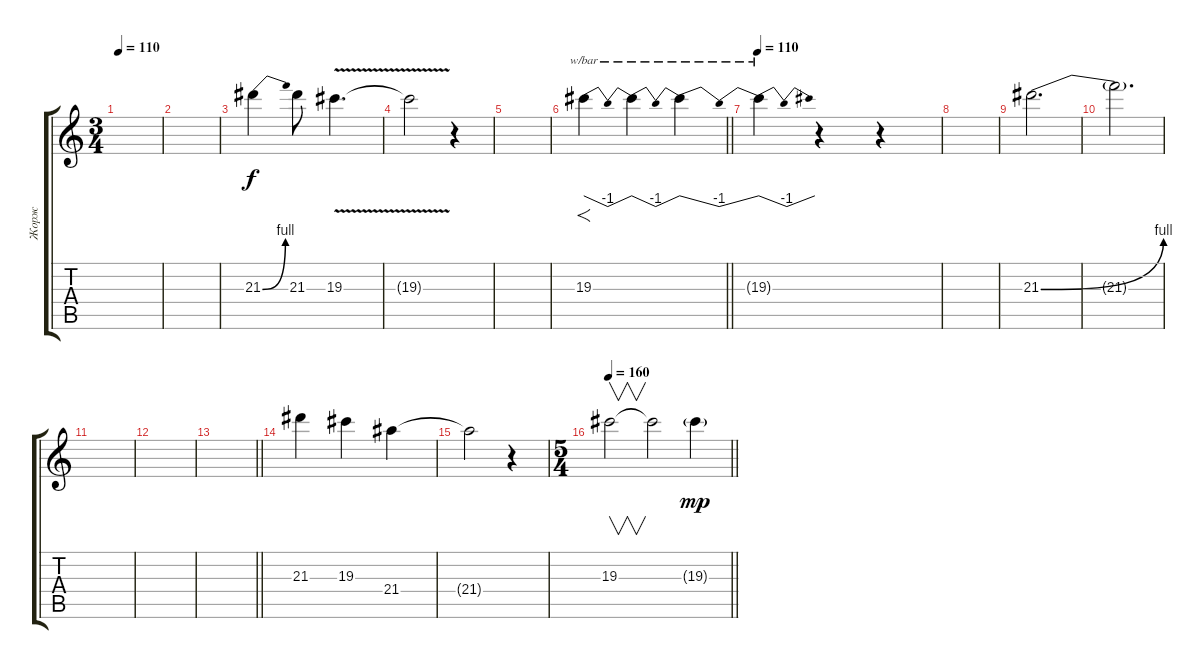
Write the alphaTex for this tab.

\track ("Жорж" "Жорж") {instrument distortionguitar}
\staff {score tabs}
\tuning (Eb4 Bb3 Gb3 Db3 Ab2 Eb2) {hide}
\ts (3 4)
\tempo 110
\clef g2
\ks c
|
|
21.3{be (bend 0 0 60 4)}.4{instrument overdrivenguitar} 21.3.8 19.3{v}.4{d} |
19.3{t}.2 r.4 |
|
\barLineRight lightlight
19.3.4{f tbe (dip default 0 0 30 -4 60 0)} 19.3{t}.4{tbe (dip default 0 0 30 -4 60 0)} 19.3{t}.4{tbe (dip default 0 0 30 -4 60 0)} |
\tempo 110
19.3{t}.4{tbe (dip default 0 0 30 -4 60 0)} r.4 r.4 |
|
21.3{be (bend 0 0 60 4)}.2{d} |
21.3{t}.2{d} |
|
|
\barLineRight lightlight
|
21.3.4 19.3.4 21.4.4 |
21.4{t}.2 r.4 |
\ts (5 4)
\tempo 160
\barLineRight lightlight
19.3.2{v} 19.3{t}.2 19.3{g}.4{dy mp}
